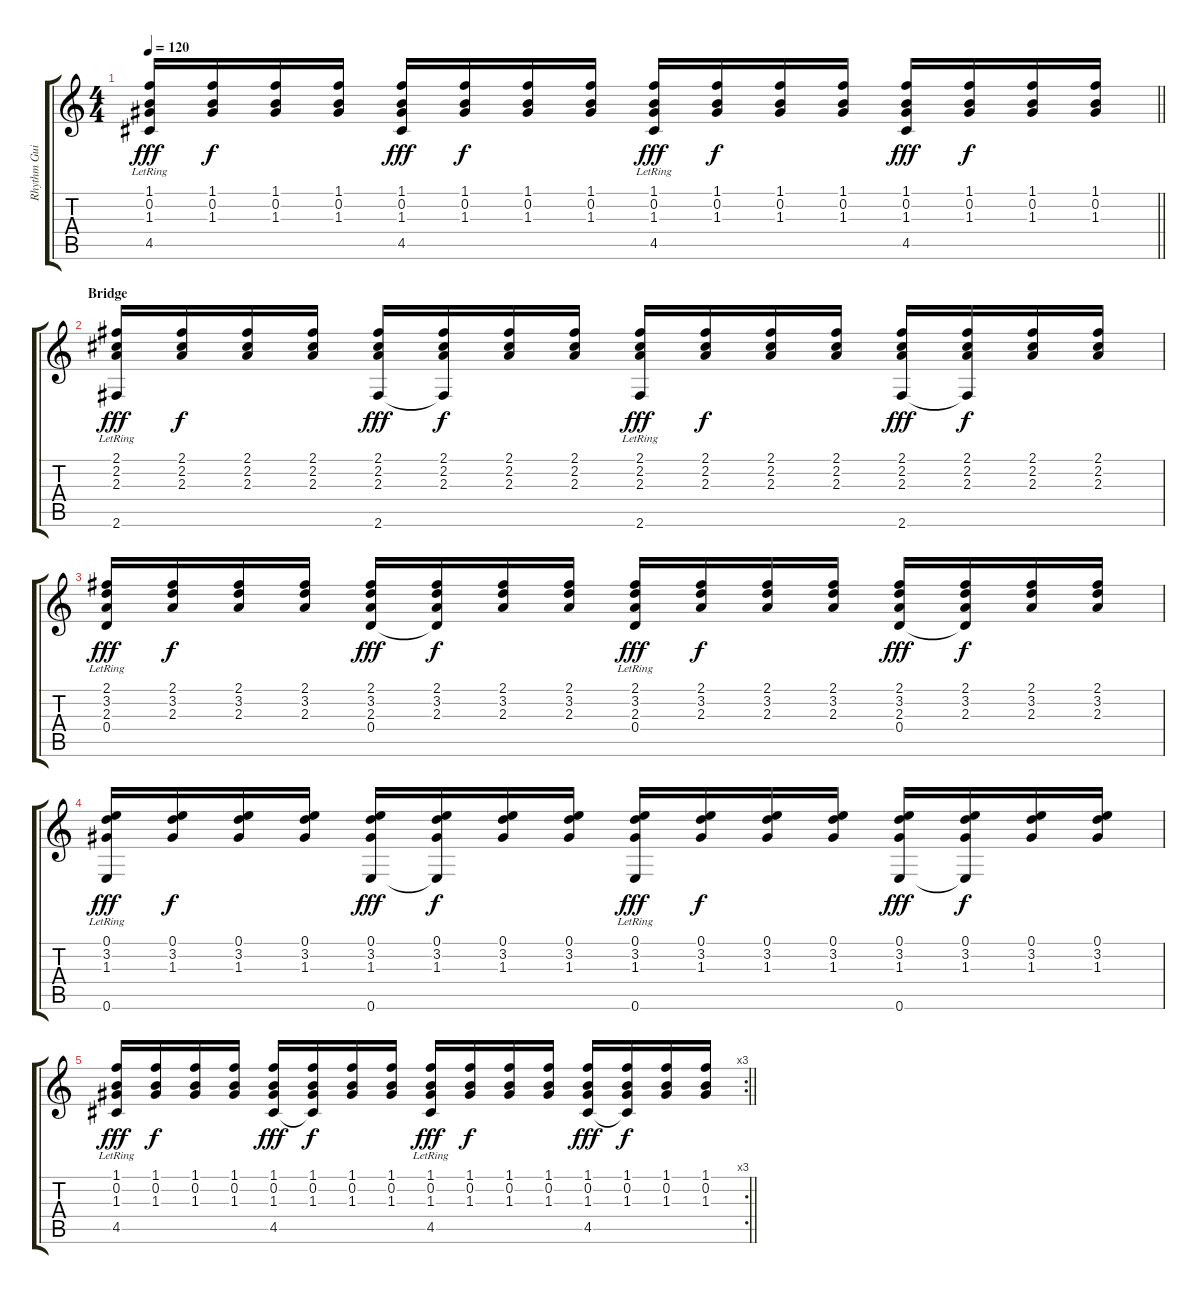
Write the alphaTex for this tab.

\track ("Rhythm Guitar" "Rhythm Gui") {instrument acousticguitarnylon}
\staff {score tabs}
\tuning (E4 B3 G3 D3 A2 E2) {hide}
\ts (4 4)
\tempo 120
\clef g2
\barLineRight lightlight
\ks c
(1.1 0.2 1.3 4.5{lr}).16{dy fff} (1.1 0.2 1.3).16{dy f} (1.1 0.2 1.3).16 (1.1 0.2 1.3).16 (1.1 0.2 1.3 4.5).16{dy fff} (1.1 0.2 1.3).16{dy f} (1.1 0.2 1.3).16 (1.1 0.2 1.3).16 (1.1 0.2 1.3 4.5{lr}).16{dy fff} (1.1 0.2 1.3).16{dy f} (1.1 0.2 1.3).16 (1.1 0.2 1.3).16 (1.1 0.2 1.3 4.5).16{dy fff} (1.1 0.2 1.3).16{dy f} (1.1 0.2 1.3).16 (1.1 0.2 1.3).16 |
\section ("" "Bridge")
(2.1 2.2 2.3 2.6{lr}).16{dy fff} (2.1 2.2 2.3).16{dy f} (2.1 2.2 2.3).16 (2.1 2.2 2.3).16 (2.1 2.2 2.3 2.6).16{dy fff} (2.1 2.2 2.3 2.6{t}).16{dy f} (2.1 2.2 2.3).16 (2.1 2.2 2.3).16 (2.1 2.2 2.3 2.6{lr}).16{dy fff} (2.1 2.2 2.3).16{dy f} (2.1 2.2 2.3).16 (2.1 2.2 2.3).16 (2.1 2.2 2.3 2.6).16{dy fff} (2.1 2.2 2.3 2.6{t}).16{dy f} (2.1 2.2 2.3).16 (2.1 2.2 2.3).16 |
(2.1 3.2 2.3 0.4{lr}).16{dy fff} (2.1 3.2 2.3).16{dy f} (2.1 3.2 2.3).16 (2.1 3.2 2.3).16 (2.1 3.2 2.3 0.4).16{dy fff} (2.1 3.2 2.3 0.4{t}).16{dy f} (2.1 3.2 2.3).16 (2.1 3.2 2.3).16 (2.1 3.2 2.3 0.4{lr}).16{dy fff} (2.1 3.2 2.3).16{dy f} (2.1 3.2 2.3).16 (2.1 3.2 2.3).16 (2.1 3.2 2.3 0.4).16{dy fff} (2.1 3.2 2.3 0.4{t}).16{dy f} (2.1 3.2 2.3).16 (2.1 3.2 2.3).16 |
(0.1 3.2 1.3 0.6{lr}).16{dy fff} (0.1 3.2 1.3).16{dy f} (0.1 3.2 1.3).16 (0.1 3.2 1.3).16 (0.1 3.2 1.3 0.6).16{dy fff} (0.1 3.2 1.3 0.6{t}).16{dy f} (0.1 3.2 1.3).16 (0.1 3.2 1.3).16 (0.1 3.2 1.3 0.6{lr}).16{dy fff} (0.1 3.2 1.3).16{dy f} (0.1 3.2 1.3).16 (0.1 3.2 1.3).16 (0.1 3.2 1.3 0.6).16{dy fff} (0.1 3.2 1.3 0.6{t}).16{dy f} (0.1 3.2 1.3).16 (0.1 3.2 1.3).16 |
\rc 3
\barLineRight lightlight
(1.1 0.2 1.3 4.5{lr}).16{dy fff} (1.1 0.2 1.3).16{dy f} (1.1 0.2 1.3).16 (1.1 0.2 1.3).16 (1.1 0.2 1.3 4.5).16{dy fff} (1.1 0.2 1.3 4.5{t}).16{dy f} (1.1 0.2 1.3).16 (1.1 0.2 1.3).16 (1.1 0.2 1.3 4.5{lr}).16{dy fff} (1.1 0.2 1.3).16{dy f} (1.1 0.2 1.3).16 (1.1 0.2 1.3).16 (1.1 0.2 1.3 4.5).16{dy fff} (1.1 0.2 1.3 4.5{t}).16{dy f} (1.1 0.2 1.3).16 (1.1 0.2 1.3).16
